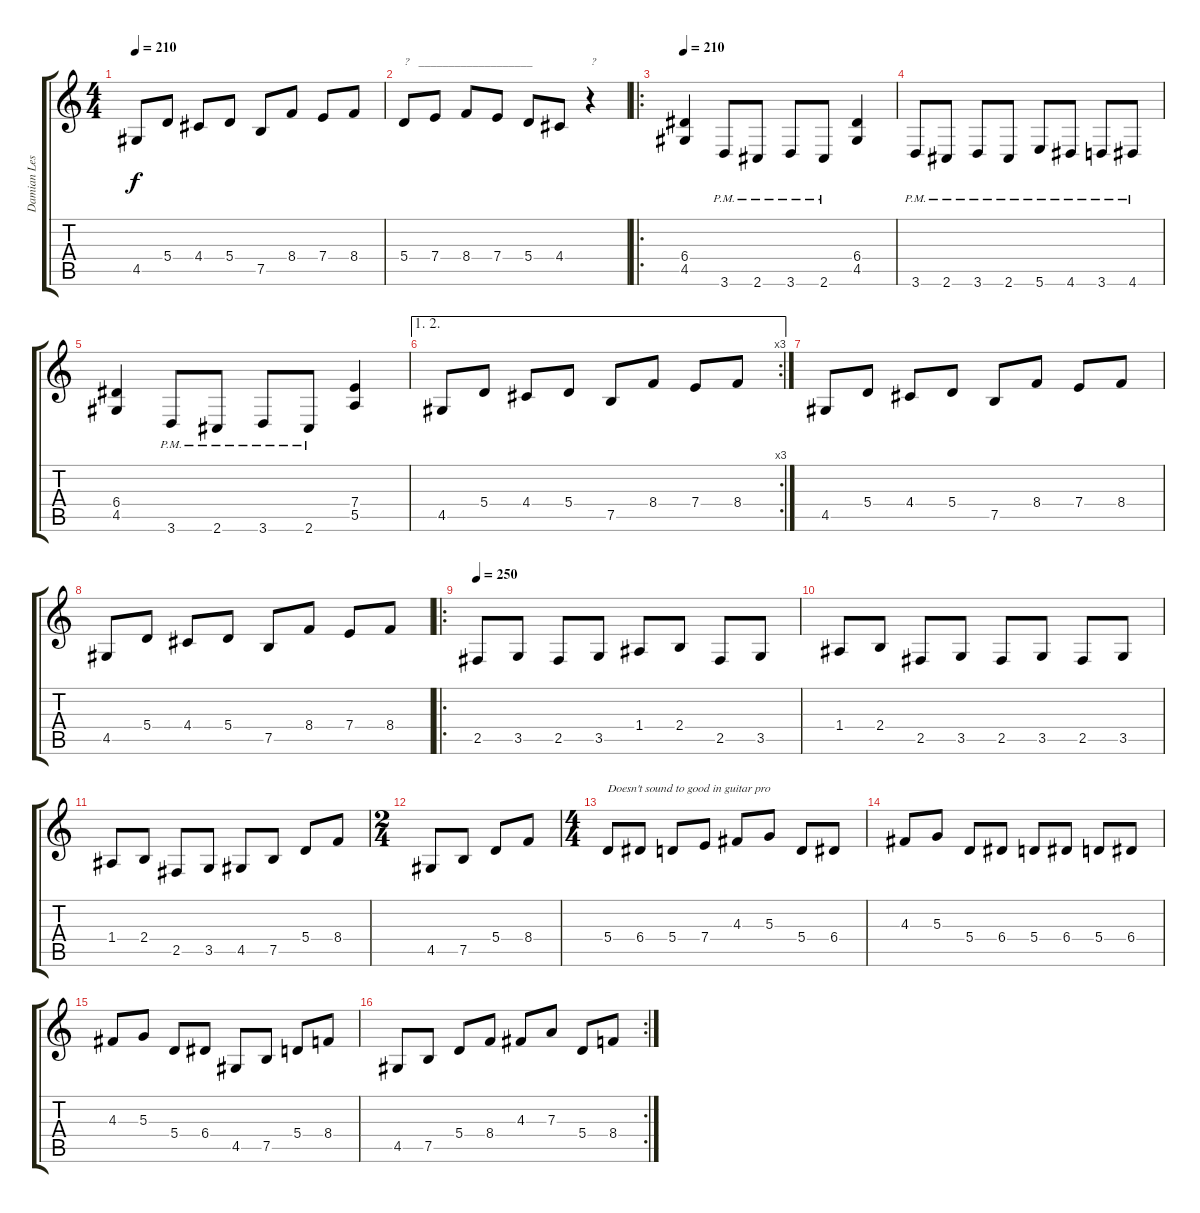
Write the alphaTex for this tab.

\track ("Damian Leski" "Damian Les") {instrument distortionguitar}
\staff {score tabs}
\tuning (B3 Gb3 D3 A2 E2 B1) {hide}
\ts (4 4)
\tempo 210
\tempo 230
\tempo 210
\clef g2
\ks c
4.5.8{dy f instrument distortionguitar} 5.4.8 4.4.8 5.4.8 7.5.8 8.4.8 7.4.8 8.4.8 |
5.4.8{txt "?   ___________________"} 7.4.8 8.4.8 7.4.8 5.4.8 4.4.8 r.4{txt "?"} |
\ro
\tempo 210
(6.4 4.5).4 3.6{pm}.8 2.6{pm}.8 3.6{pm}.8 2.6{pm}.8 (6.4 4.5).4 |
3.6{pm}.8 2.6{pm}.8 3.6{pm}.8 2.6{pm}.8 5.6{pm}.8 4.6{pm}.8 3.6{pm}.8 4.6{pm}.8 |
(6.4 4.5).4 3.6{pm}.8 2.6{pm}.8 3.6{pm}.8 2.6{pm}.8 (7.4 5.5).4 |
\ae (1 2)
\rc 3
4.5.8 5.4.8 4.4.8 5.4.8 7.5.8 8.4.8 7.4.8 8.4.8 |
4.5.8 5.4.8 4.4.8 5.4.8 7.5.8 8.4.8 7.4.8 8.4.8 |
4.5.8 5.4.8 4.4.8 5.4.8 7.5.8 8.4.8 7.4.8 8.4.8 |
\ro
\tempo 250
2.5.8 3.5.8 2.5.8 3.5.8 1.4.8 2.4.8 2.5.8 3.5.8 |
1.4.8 2.4.8 2.5.8 3.5.8 2.5.8 3.5.8 2.5.8 3.5.8 |
1.4.8 2.4.8 2.5.8 3.5.8 4.5.8 7.5.8 5.4.8 8.4.8 |
\ts (2 4)
4.5.8 7.5.8 5.4.8 8.4.8 |
\ts (4 4)
5.4.8{txt "Doesn't sound to good in guitar pro"} 6.4.8 5.4.8 7.4.8 4.3.8 5.3.8 5.4.8 6.4.8 |
4.3.8 5.3.8 5.4.8 6.4.8 5.4.8 6.4.8 5.4.8 6.4.8 |
4.3.8 5.3.8 5.4.8 6.4.8 4.5.8 7.5.8 5.4.8 8.4.8 |
\rc 2
4.5.8 7.5.8 5.4.8 8.4.8 4.3.8 7.3.8 5.4.8 8.4.8
